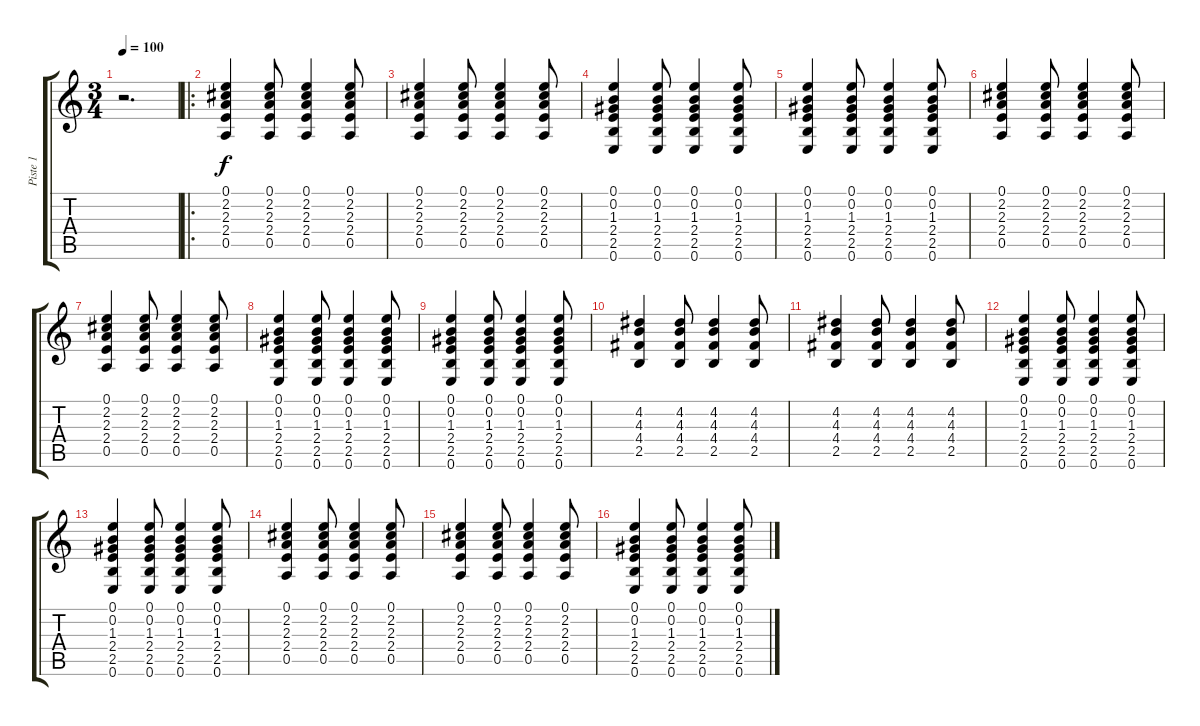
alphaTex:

\track ("Piste 1" "Piste 1") {instrument acousticguitarnylon}
\staff {score tabs}
\tuning (E4 B3 G3 D3 A2 E2) {hide}
\ts (3 4)
\tempo 100
\clef g2
\ks c
r.2{d dy f instrument acousticguitarnylon} |
\ro
(0.1 2.2 2.3 2.4 0.5).4 (0.1 2.2 2.3 2.4 0.5).8 (0.1 2.2 2.3 2.4 0.5).4 (0.1 2.2 2.3 2.4 0.5).8 |
(0.1 2.2 2.3 2.4 0.5).4 (0.1 2.2 2.3 2.4 0.5).8 (0.1 2.2 2.3 2.4 0.5).4 (0.1 2.2 2.3 2.4 0.5).8 |
(0.1 0.2 1.3 2.4 2.5 0.6).4 (0.1 0.2 1.3 2.4 2.5 0.6).8 (0.1 0.2 1.3 2.4 2.5 0.6).4 (0.1 0.2 1.3 2.4 2.5 0.6).8 |
(0.1 0.2 1.3 2.4 2.5 0.6).4 (0.1 0.2 1.3 2.4 2.5 0.6).8 (0.1 0.2 1.3 2.4 2.5 0.6).4 (0.1 0.2 1.3 2.4 2.5 0.6).8 |
(0.1 2.2 2.3 2.4 0.5).4 (0.1 2.2 2.3 2.4 0.5).8 (0.1 2.2 2.3 2.4 0.5).4 (0.1 2.2 2.3 2.4 0.5).8 |
(0.1 2.2 2.3 2.4 0.5).4 (0.1 2.2 2.3 2.4 0.5).8 (0.1 2.2 2.3 2.4 0.5).4 (0.1 2.2 2.3 2.4 0.5).8 |
(0.1 0.2 1.3 2.4 2.5 0.6).4 (0.1 0.2 1.3 2.4 2.5 0.6).8 (0.1 0.2 1.3 2.4 2.5 0.6).4 (0.1 0.2 1.3 2.4 2.5 0.6).8 |
(0.1 0.2 1.3 2.4 2.5 0.6).4 (0.1 0.2 1.3 2.4 2.5 0.6).8 (0.1 0.2 1.3 2.4 2.5 0.6).4 (0.1 0.2 1.3 2.4 2.5 0.6).8 |
(4.2 4.3 4.4 2.5).4 (4.2 4.3 4.4 2.5).8 (4.2 4.3 4.4 2.5).4 (4.2 4.3 4.4 2.5).8 |
(4.2 4.3 4.4 2.5).4 (4.2 4.3 4.4 2.5).8 (4.2 4.3 4.4 2.5).4 (4.2 4.3 4.4 2.5).8 |
(0.1 0.2 1.3 2.4 2.5 0.6).4 (0.1 0.2 1.3 2.4 2.5 0.6).8 (0.1 0.2 1.3 2.4 2.5 0.6).4 (0.1 0.2 1.3 2.4 2.5 0.6).8 |
(0.1 0.2 1.3 2.4 2.5 0.6).4 (0.1 0.2 1.3 2.4 2.5 0.6).8 (0.1 0.2 1.3 2.4 2.5 0.6).4 (0.1 0.2 1.3 2.4 2.5 0.6).8 |
(0.1 2.2 2.3 2.4 0.5).4 (0.1 2.2 2.3 2.4 0.5).8 (0.1 2.2 2.3 2.4 0.5).4 (0.1 2.2 2.3 2.4 0.5).8 |
(0.1 2.2 2.3 2.4 0.5).4 (0.1 2.2 2.3 2.4 0.5).8 (0.1 2.2 2.3 2.4 0.5).4 (0.1 2.2 2.3 2.4 0.5).8 |
(0.1 0.2 1.3 2.4 2.5 0.6).4 (0.1 0.2 1.3 2.4 2.5 0.6).8 (0.1 0.2 1.3 2.4 2.5 0.6).4 (0.1 0.2 1.3 2.4 2.5 0.6).8
